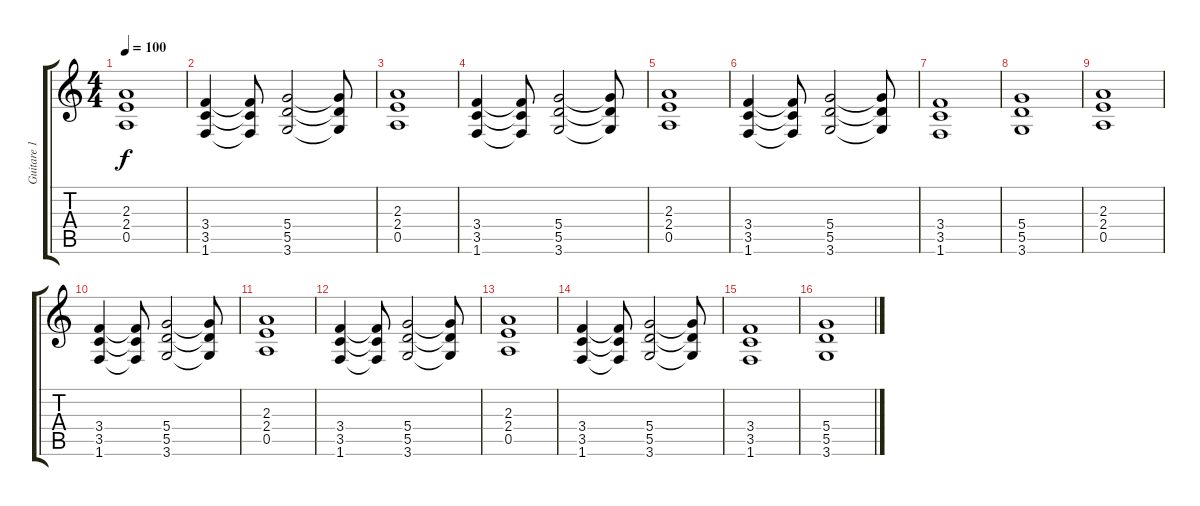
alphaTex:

\track ("Guitare 1" "Guitare 1") {instrument distortionguitar}
\staff {score tabs}
\tuning (E4 B3 G3 D3 A2 E2) {hide}
\ts (4 4)
\tempo 100
\clef g2
\ks c
(2.3 2.4 0.5).1{dy f} |
(3.4 3.5 1.6).4 (3.4{t} 3.5{t} 1.6{t}).8 (5.4 5.5 3.6).2 (5.4{t} 5.5{t} 3.6{t}).8 |
(2.3 2.4 0.5).1 |
(3.4 3.5 1.6).4 (3.4{t} 3.5{t} 1.6{t}).8 (5.4 5.5 3.6).2 (5.4{t} 5.5{t} 3.6{t}).8 |
(2.3 2.4 0.5).1 |
(3.4 3.5 1.6).4 (3.4{t} 3.5{t} 1.6{t}).8 (5.4 5.5 3.6).2 (5.4{t} 5.5{t} 3.6{t}).8 |
(3.4 3.5 1.6).1 |
(5.4 5.5 3.6).1 |
(2.3 2.4 0.5).1 |
(3.4 3.5 1.6).4 (3.4{t} 3.5{t} 1.6{t}).8 (5.4 5.5 3.6).2 (5.4{t} 5.5{t} 3.6{t}).8 |
(2.3 2.4 0.5).1 |
(3.4 3.5 1.6).4 (3.4{t} 3.5{t} 1.6{t}).8 (5.4 5.5 3.6).2 (5.4{t} 5.5{t} 3.6{t}).8 |
(2.3 2.4 0.5).1 |
(3.4 3.5 1.6).4 (3.4{t} 3.5{t} 1.6{t}).8 (5.4 5.5 3.6).2 (5.4{t} 5.5{t} 3.6{t}).8 |
(3.4 3.5 1.6).1 |
(5.4 5.5 3.6).1
